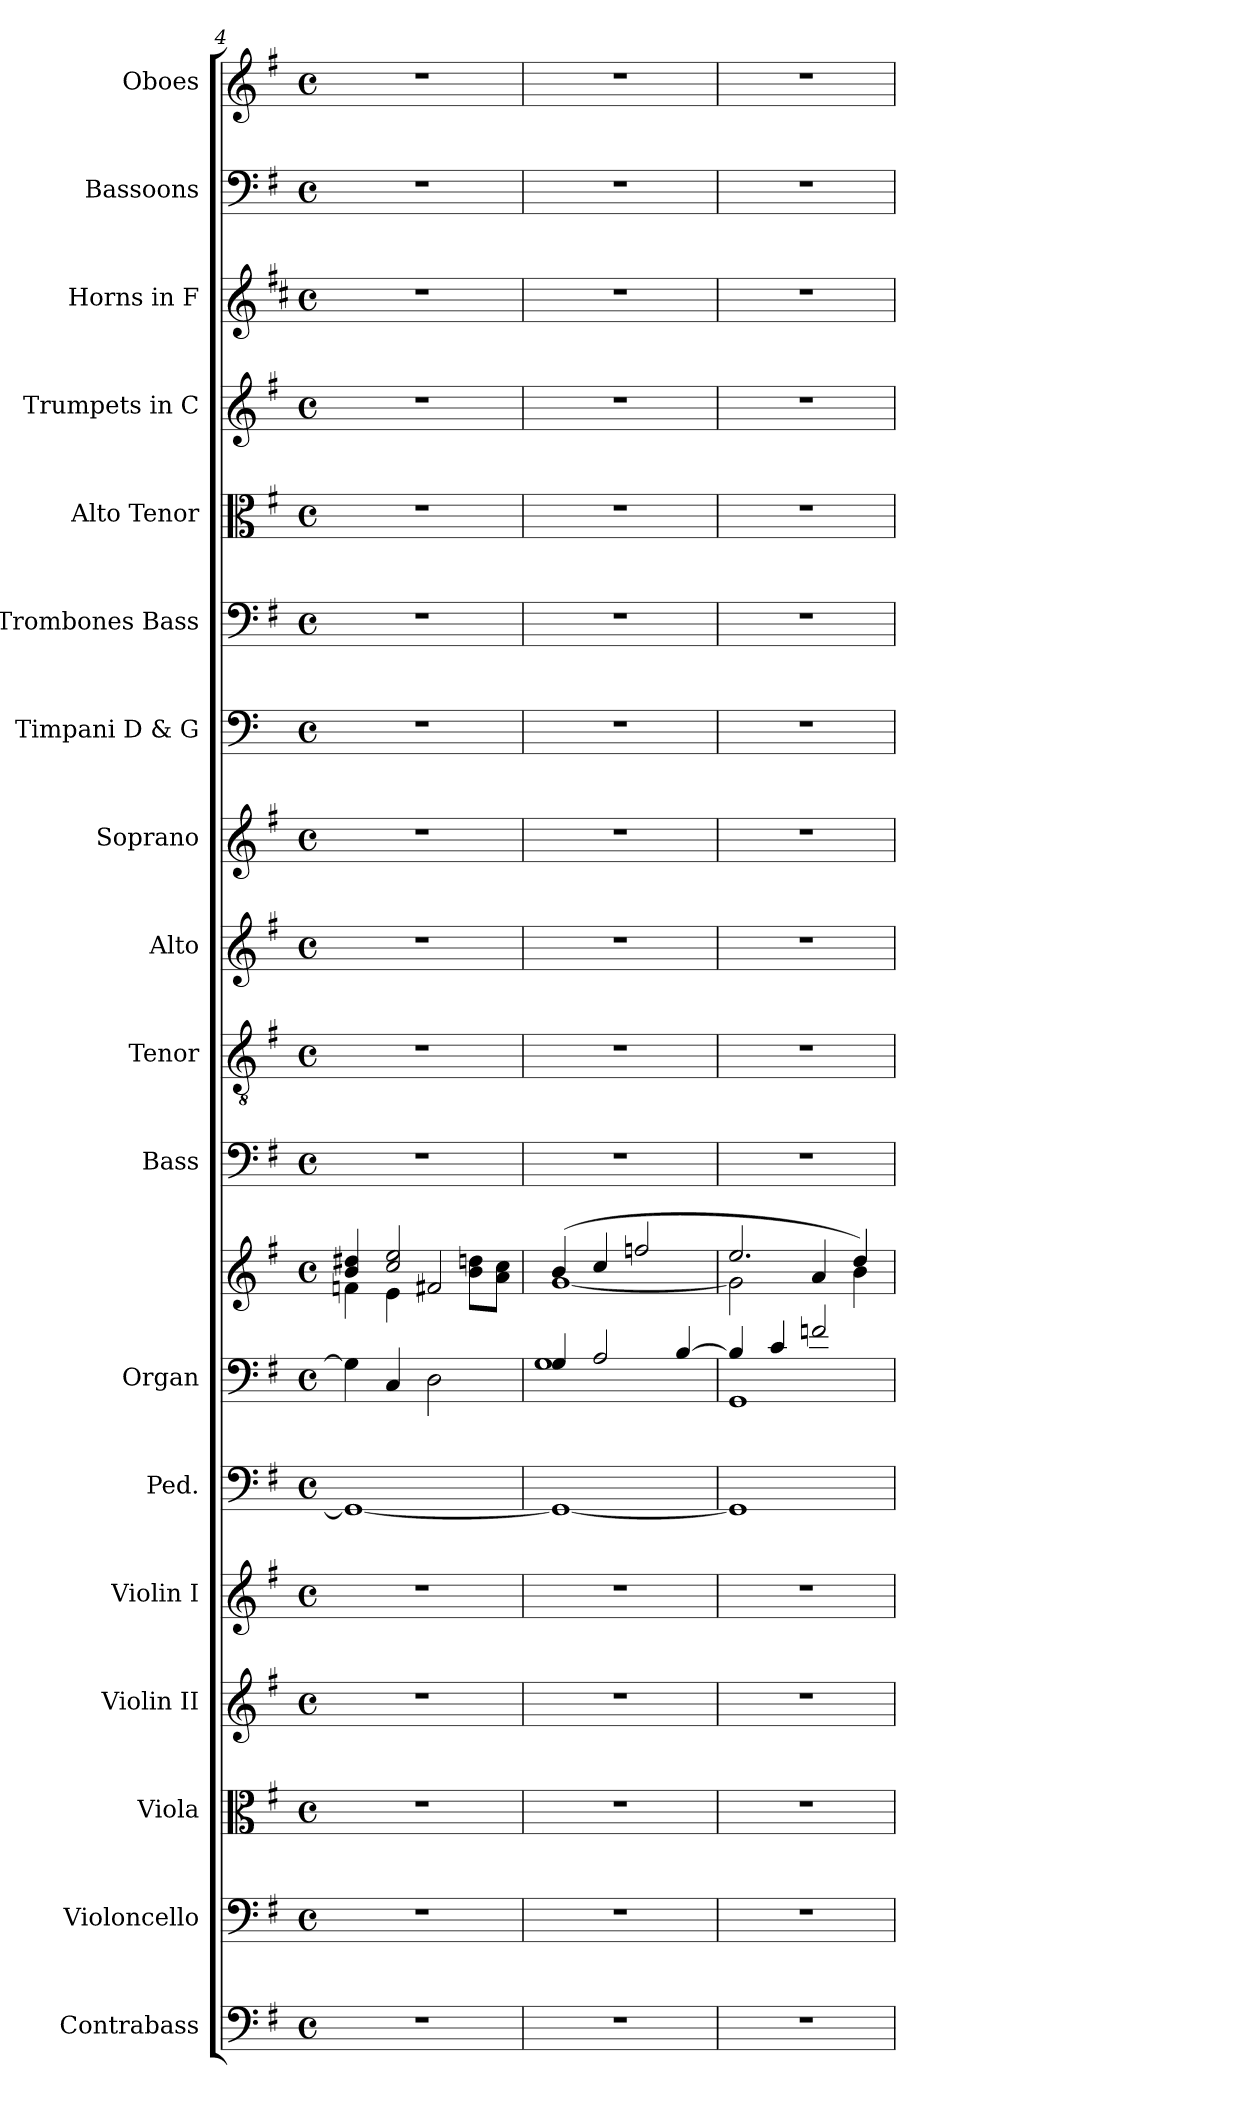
**kern	**kern	**kern	**kern	**kern	**kern	**kern	**kern	**kern	**kern	**kern	**kern	**kern	**kern	**kern	**kern	**kern	**kern	**kern
*part18	*part17	*part16	*part15	*part14	*part13	*part12	*part12	*part11	*part10	*part9	*part8	*part7	*part6	*part5	*part4	*part3	*part2	*part1
*staff19	*staff18	*staff17	*staff16	*staff15	*staff14	*staff13	*staff12	*staff11	*staff10	*staff9	*staff8	*staff7	*staff6	*staff5	*staff4	*staff3	*staff2	*staff1
*I"Contrabass	*I"Violoncello	*I"Viola	*I"Violin II	*I"Violin I	*I"Ped.	*I"Organ	*	*I"Bass	*I"Tenor	*I"Alto	*I"Soprano	*I"Timpani D & G	*I"Trombones  Bass	*I"Alto Tenor	*I"Trumpets in C	*I"Horns in F	*I"Bassoons	*I"Oboes
*I'Cb.	*I'Vc.	*I'Vla.	*I'Vln. II	*I'Vln. I	*	*I'Org.	*	*I'B.	*I'T.	*I'A.	*I'S.	*I'Timp.	*	*	*	*I'Hn.	*I'Bsn.	*I'Ob.
*clefF4	*clefF4	*clefC3	*clefG2	*clefG2	*clefF4	*clefF4	*clefG2	*clefF4	*clefGv2	*clefG2	*clefG2	*clefF4	*clefF4	*clefC3	*clefG2	*clefG2	*clefF4	*clefG2
*ITrd7c12	*	*	*	*	*	*	*	*	*ITrd7c12	*	*	*	*	*	*	*ITrd4c7	*	*
*k[f#]	*k[f#]	*k[f#]	*k[f#]	*k[f#]	*k[f#]	*k[f#]	*k[f#]	*k[f#]	*k[f#]	*k[f#]	*k[f#]	*k[]	*k[f#]	*k[f#]	*k[f#]	*k[f#]	*k[f#]	*k[f#]
*G:	*G:	*G:	*G:	*G:	*G:	*G:	*G:	*G:	*G:	*G:	*G:	*C:	*G:	*G:	*G:	*G:	*G:	*G:
*M4/4	*M4/4	*M4/4	*M4/4	*M4/4	*M4/4	*M4/4	*M4/4	*M4/4	*M4/4	*M4/4	*M4/4	*M4/4	*M4/4	*M4/4	*M4/4	*M4/4	*M4/4	*M4/4
*met(c)	*met(c)	*met(c)	*met(c)	*met(c)	*met(c)	*met(c)	*met(c)	*met(c)	*met(c)	*met(c)	*met(c)	*met(c)	*met(c)	*met(c)	*met(c)	*met(c)	*met(c)	*met(c)
=4	=4	=4	=4	=4	=4	=4	=4	=4	=4	=4	=4	=4	=4	=4	=4	=4	=4	=4
*	*	*	*	*	*	*	*^	*	*	*	*	*	*	*	*	*	*	*
1r	1r	1r	1r	1r	1GGi_	4Gi\]	4bi/ 4dd#Xi	4fni\	1r	1r	1r	1r	1r	1r	1r	1r	1r	1r	1r
.	.	.	.	.	.	4Ci/	2cci/ 2eei	4ei\	.	.	.	.	.	.	.	.	.	.	.
.	.	.	.	.	.	2Di\	.	2f#Xi/	.	.	.	.	.	.	.	.	.	.	.
.	.	.	.	.	.	.	8bi\ 8ddni\L	.	.	.	.	.	.	.	.	.	.	.	.
.	.	.	.	.	.	.	8ai\ 8cci\J	.	.	.	.	.	.	.	.	.	.	.	.
=5	=5	=5	=5	=5	=5	=5	=5	=5	=5	=5	=5	=5	=5	=5	=5	=5	=5	=5	=5
*	*	*	*	*	*	*^	*	*	*	*	*	*	*	*	*	*	*	*	*
1r	1r	1r	1r	1r	1GGi_	4Gi/	1Gi	(4bi/	[1gi	1r	1r	1r	1r	1r	1r	1r	1r	1r	1r	1r
.	.	.	.	.	.	2Ai/	.	4cci/	.	.	.	.	.	.	.	.	.	.	.	.
.	.	.	.	.	.	.	.	2ffni/	.	.	.	.	.	.	.	.	.	.	.	.
.	.	.	.	.	.	[4Bi/	.	.	.	.	.	.	.	.	.	.	.	.	.	.
!!LO:LB:g=z
=6	=6	=6	=6	=6	=6	=6	=6	=6	=6	=6	=6	=6	=6	=6	=6	=6	=6	=6	=6	=6
1r	1r	1r	1r	1r	1GGi]	4Bi/]	1GGi	2.eei/	2gi\]	1r	1r	1r	1r	1r	1r	1r	1r	1r	1r	1r
.	.	.	.	.	.	4ci/	.	.	.	.	.	.	.	.	.	.	.	.	.	.
.	.	.	.	.	.	2fni/	.	.	4ai/	.	.	.	.	.	.	.	.	.	.	.
.	.	.	.	.	.	.	.	4ddi/)	4bi\	.	.	.	.	.	.	.	.	.	.	.
*	*	*	*	*	*	*v	*v	*	*	*	*	*	*	*	*	*	*	*	*	*
*	*	*	*	*	*	*	*v	*v	*	*	*	*	*	*	*	*	*	*	*
=	=	=	=	=	=	=	=	=	=	=	=	=	=	=	=	=	=	=
*-	*-	*-	*-	*-	*-	*-	*-	*-	*-	*-	*-	*-	*-	*-	*-	*-	*-	*-
